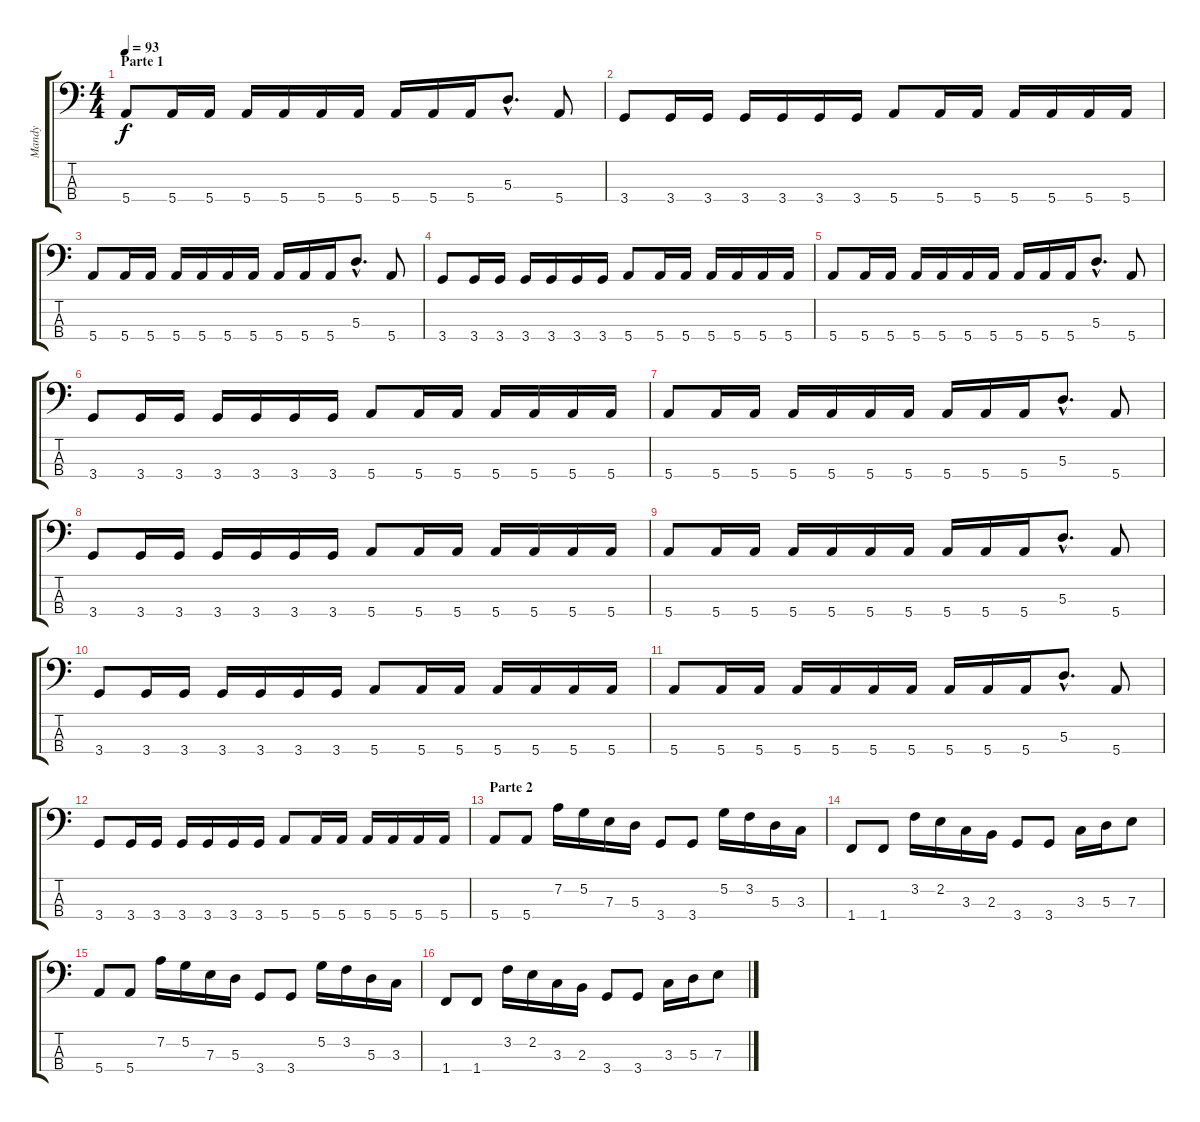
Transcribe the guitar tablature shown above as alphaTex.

\track ("Mandy" "Mandy") {instrument electricbasspick}
\staff {score tabs}
\tuning (G2 D2 A1 E1) {hide}
\ts (4 4)
\section ("" "Parte 1")
\tempo 93
\clef f4
\ks c
5.4.8{dy f instrument electricbasspick} 5.4.16 5.4.16 5.4.16 5.4.16 5.4.16 5.4.16 5.4.16 5.4.16 5.4.16 5.3{hac}.8{d} 5.4.8 |
3.4.8 3.4.16 3.4.16 3.4.16 3.4.16 3.4.16 3.4.16 5.4.8 5.4.16 5.4.16 5.4.16 5.4.16 5.4.16 5.4.16 |
5.4.8 5.4.16 5.4.16 5.4.16 5.4.16 5.4.16 5.4.16 5.4.16 5.4.16 5.4.16 5.3{hac}.8{d} 5.4.8 |
3.4.8 3.4.16 3.4.16 3.4.16 3.4.16 3.4.16 3.4.16 5.4.8 5.4.16 5.4.16 5.4.16 5.4.16 5.4.16 5.4.16 |
5.4.8 5.4.16 5.4.16 5.4.16 5.4.16 5.4.16 5.4.16 5.4.16 5.4.16 5.4.16 5.3{hac}.8{d} 5.4.8 |
3.4.8 3.4.16 3.4.16 3.4.16 3.4.16 3.4.16 3.4.16 5.4.8 5.4.16 5.4.16 5.4.16 5.4.16 5.4.16 5.4.16 |
5.4.8 5.4.16 5.4.16 5.4.16 5.4.16 5.4.16 5.4.16 5.4.16 5.4.16 5.4.16 5.3{hac}.8{d} 5.4.8 |
3.4.8 3.4.16 3.4.16 3.4.16 3.4.16 3.4.16 3.4.16 5.4.8 5.4.16 5.4.16 5.4.16 5.4.16 5.4.16 5.4.16 |
5.4.8 5.4.16 5.4.16 5.4.16 5.4.16 5.4.16 5.4.16 5.4.16 5.4.16 5.4.16 5.3{hac}.8{d} 5.4.8 |
3.4.8 3.4.16 3.4.16 3.4.16 3.4.16 3.4.16 3.4.16 5.4.8 5.4.16 5.4.16 5.4.16 5.4.16 5.4.16 5.4.16 |
5.4.8 5.4.16 5.4.16 5.4.16 5.4.16 5.4.16 5.4.16 5.4.16 5.4.16 5.4.16 5.3{hac}.8{d} 5.4.8 |
3.4.8 3.4.16 3.4.16 3.4.16 3.4.16 3.4.16 3.4.16 5.4.8 5.4.16 5.4.16 5.4.16 5.4.16 5.4.16 5.4.16 |
\section ("" "Parte 2")
5.4.8 5.4.8 7.2.16 5.2.16 7.3.16 5.3.16 3.4.8 3.4.8 5.2.16 3.2.16 5.3.16 3.3.16 |
1.4.8 1.4.8 3.2.16 2.2.16 3.3.16 2.3.16 3.4.8 3.4.8 3.3.16 5.3.16 7.3.8 |
5.4.8 5.4.8 7.2.16 5.2.16 7.3.16 5.3.16 3.4.8 3.4.8 5.2.16 3.2.16 5.3.16 3.3.16 |
1.4.8 1.4.8 3.2.16 2.2.16 3.3.16 2.3.16 3.4.8 3.4.8 3.3.16 5.3.16 7.3.8
